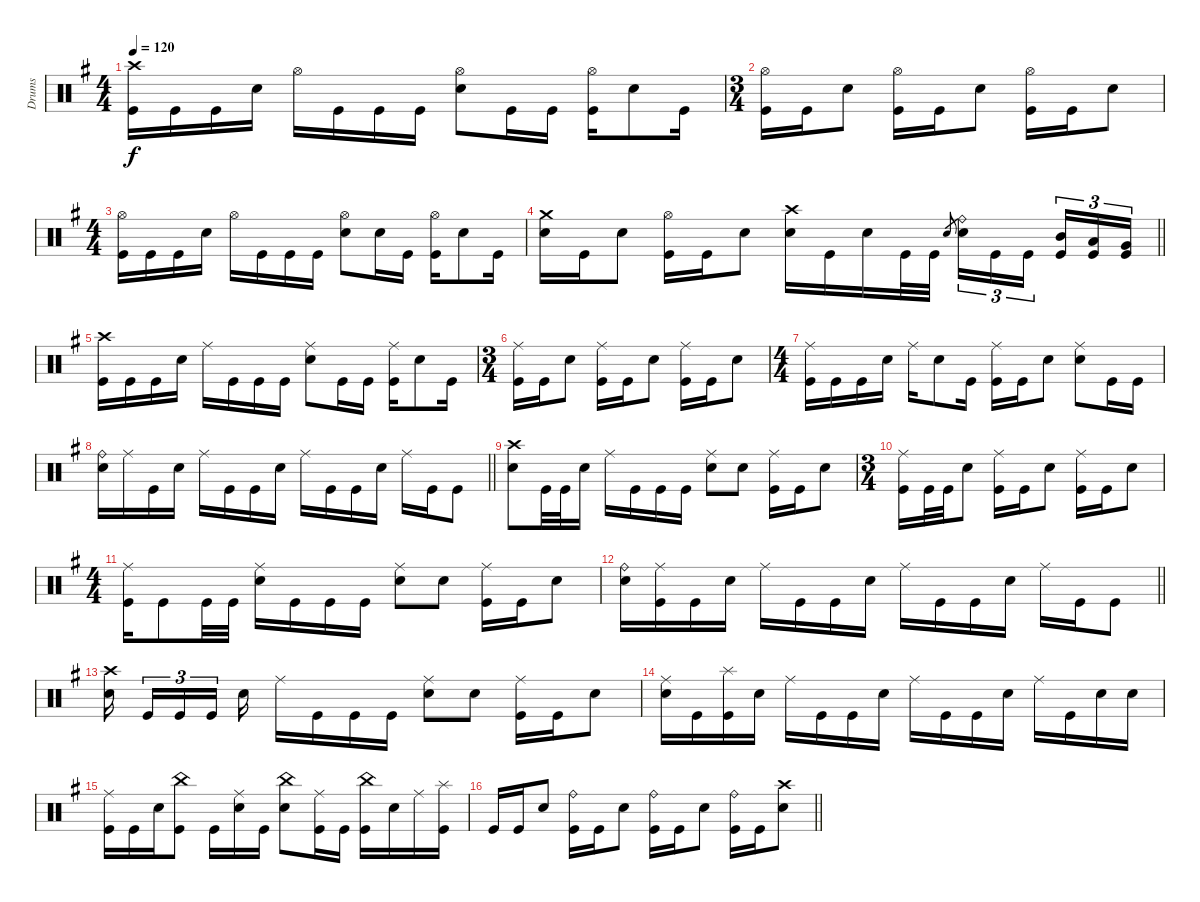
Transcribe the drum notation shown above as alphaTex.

\track ("Drums" "Drums") {instrument percussion}
\staff
\articulation defaults
\ts (4 4)
\tempo 120
\clef neutral
\ks eminor
("Crash high (hit)" "Kick (hit)").16{dy f} "Kick (hit)".16 "Kick (hit)".16 "Electric Snare (hit)".16 "Hi-Hat (open)".16 "Kick (hit)".16 "Kick (hit)".16 "Kick (hit)".16 ("Hi-Hat (open)" "Electric Snare (hit)").8 "Kick (hit)".16 "Kick (hit)".16 ("Hi-Hat (open)" "Kick (hit)").16 "Electric Snare (hit)".8 "Kick (hit)".16 |
\ts (3 4)
("Hi-Hat (open)" "Kick (hit)").16 "Kick (hit)".16 "Electric Snare (hit)".8 ("Hi-Hat (open)" "Kick (hit)").16 "Kick (hit)".16 "Electric Snare (hit)".8 ("Hi-Hat (open)" "Kick (hit)").16 "Kick (hit)".16 "Electric Snare (hit)".8 |
\ts (4 4)
("Hi-Hat (open)" "Kick (hit)").16 "Kick (hit)".16 "Kick (hit)".16 "Electric Snare (hit)".16 "Hi-Hat (open)".16 "Kick (hit)".16 "Kick (hit)".16 "Kick (hit)".16 ("Hi-Hat (open)" "Electric Snare (hit)").8 "Electric Snare (hit)".16 "Kick (hit)".16 ("Hi-Hat (open)" "Kick (hit)").16 "Electric Snare (hit)".8 "Kick (hit)".16 |
\barLineRight lightlight
("Crash medium (hit)" "Electric Snare (hit)").16 "Kick (hit)".16 "Electric Snare (hit)".8 ("Hi-Hat (open)" "Kick (hit)").16 "Kick (hit)".16 "Electric Snare (hit)".8 ("Crash high (hit)" "Electric Snare (hit)").16 "Kick (hit)".16 "Electric Snare (hit)".16 "Kick (hit)".32 "Kick (hit)".32 "Electric Snare (hit)".8{gr} ("Ride (bell)" "Electric Snare (hit)").16{tu (3 2)} "Kick (hit)".16{tu (3 2)} "Kick (hit)".16{tu (3 2) beam splitsecondary} ("Mid Tom (hit)" "Kick (hit)").16{tu (3 2)} ("Low Tom (hit)" "Kick (hit)").16{tu (3 2)} ("Very Low Tom (hit)" "Kick (hit)").16{tu (3 2)} |
\section ("" "")
("Crash high (hit)" "Kick (hit)").16 "Kick (hit)".16 "Kick (hit)".16 "Electric Snare (hit)".16 "Ride (middle)".16 "Kick (hit)".16 "Kick (hit)".16 "Kick (hit)".16 ("Ride (middle)" "Electric Snare (hit)").8 "Kick (hit)".16 "Kick (hit)".16 ("Ride (middle)" "Kick (hit)").16 "Electric Snare (hit)".8 "Kick (hit)".16 |
\ts (3 4)
("Ride (middle)" "Kick (hit)").16 "Kick (hit)".16 "Electric Snare (hit)".8 ("Ride (middle)" "Kick (hit)").16 "Kick (hit)".16 "Electric Snare (hit)".8 ("Ride (middle)" "Kick (hit)").16 "Kick (hit)".16 "Electric Snare (hit)".8 |
\ts (4 4)
("Ride (middle)" "Kick (hit)").16 "Kick (hit)".16 "Kick (hit)".16 "Electric Snare (hit)".16 "Ride (middle)".16 "Electric Snare (hit)".8 "Kick (hit)".16 ("Ride (middle)" "Kick (hit)").16 "Kick (hit)".16 "Electric Snare (hit)".8 ("Ride (middle)" "Electric Snare (hit)").8 "Kick (hit)".16 "Kick (hit)".16 |
\barLineRight lightlight
("Ride (bell)" "Electric Snare (hit)").16 "Ride (middle)".16 "Kick (hit)".16 "Electric Snare (hit)".16 "Ride (middle)".16 "Kick (hit)".16 "Kick (hit)".16 "Electric Snare (hit)".16 "Ride (middle)".16 "Kick (hit)".16 "Kick (hit)".16 "Electric Snare (hit)".16 "Ride (middle)".16 "Kick (hit)".16 "Kick (hit)".8 |
("Crash high (hit)" "Electric Snare (hit)").8 "Kick (hit)".32 "Kick (hit)".32 "Electric Snare (hit)".16 "Ride (middle)".16 "Kick (hit)".16 "Kick (hit)".16 "Kick (hit)".16 ("Ride (middle)" "Electric Snare (hit)").8 "Electric Snare (hit)".8 ("Ride (middle)" "Kick (hit)").16 "Kick (hit)".16 "Electric Snare (hit)".8 |
\ts (3 4)
("Ride (middle)" "Kick (hit)").16 "Kick (hit)".32 "Kick (hit)".32 "Electric Snare (hit)".8 ("Ride (middle)" "Kick (hit)").16 "Kick (hit)".16 "Electric Snare (hit)".8 ("Ride (middle)" "Kick (hit)").16 "Kick (hit)".16 "Electric Snare (hit)".8 |
\ts (4 4)
("Ride (middle)" "Kick (hit)").16 "Kick (hit)".8 "Kick (hit)".32 "Kick (hit)".32 ("Ride (middle)" "Electric Snare (hit)").16 "Kick (hit)".16 "Kick (hit)".16 "Kick (hit)".16 ("Ride (middle)" "Electric Snare (hit)").8 "Electric Snare (hit)".8 ("Ride (middle)" "Kick (hit)").16 "Kick (hit)".16 "Electric Snare (hit)".8 |
\barLineRight lightlight
("Ride (bell)" "Electric Snare (hit)").16 ("Ride (middle)" "Kick (hit)").16 "Kick (hit)".16 "Electric Snare (hit)".16 "Ride (middle)".16 "Kick (hit)".16 "Kick (hit)".16 "Electric Snare (hit)".16 "Ride (middle)".16 "Kick (hit)".16 "Kick (hit)".16 "Electric Snare (hit)".16 "Ride (middle)".16 "Kick (hit)".16 "Kick (hit)".8 |
("Crash high (hit)" "Electric Snare (hit)").16{beam splitsecondary} "Kick (hit)".16{tu (3 2)} "Kick (hit)".16{tu (3 2)} "Kick (hit)".16{tu (3 2) beam splitsecondary} "Electric Snare (hit)".16 "Ride (middle)".16 "Kick (hit)".16 "Kick (hit)".16 "Kick (hit)".16 ("Ride (middle)" "Electric Snare (hit)").8 "Electric Snare (hit)".8 ("Ride (middle)" "Kick (hit)").16 "Kick (hit)".16 "Electric Snare (hit)".8 |
("Ride (middle)" "Electric Snare (hit)").16 "Kick (hit)".16 ("Splash (hit)" "Kick (hit)").16 "Electric Snare (hit)".16 "Ride (middle)".16 "Kick (hit)".16 "Kick (hit)".16 "Electric Snare (hit)".16 "Ride (middle)".16 "Kick (hit)".16 "Kick (hit)".16 "Electric Snare (hit)".16 "Ride (middle)".16 "Kick (hit)".16 "Electric Snare (hit)".16 "Electric Snare (hit)".16 |
("Ride (middle)" "Kick (hit)").16 "Kick (hit)".16 "Electric Snare (hit)".16 ("China (hit)" "Kick (hit)").8 "Kick (hit)".16 ("Ride (middle)" "Electric Snare (hit)").16 "Kick (hit)".16 ("China (hit)" "Electric Snare (hit)").8 ("Ride (middle)" "Kick (hit)").16 "Kick (hit)".16 ("China (hit)" "Kick (hit)").16 "Electric Snare (hit)".16 "Ride (middle)".16 ("Splash (hit)" "Kick (hit)").16 |
\barLineRight lightlight "Kick (hit)".16 "Kick (hit)".16 "Electric Snare (hit)".8
("Ride (bell)" "Kick (hit)").16 "Kick (hit)".16 "Electric Snare (hit)".8 ("Ride (bell)" "Kick (hit)").16 "Kick (hit)".16 "Electric Snare (hit)".8 ("Ride (bell)" "Kick (hit)").16 "Kick (hit)".16 ("Crash high (hit)" "Electric Snare (hit)").8
